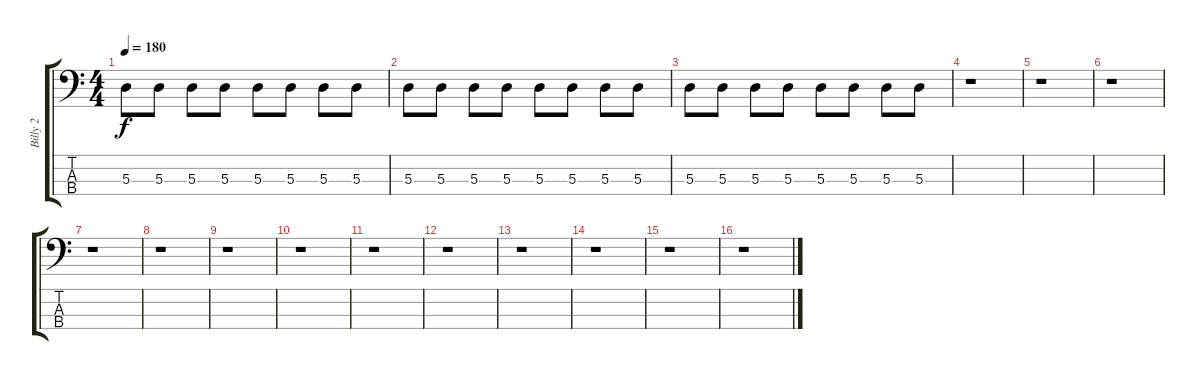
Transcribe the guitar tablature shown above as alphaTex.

\track ("Billy 2" "Billy 2") {instrument electricbassfinger}
\staff {score tabs}
\tuning (G2 D2 A1 E1) {hide}
\ts (4 4)
\tempo 180
\clef f4
\ks c
5.3.8{dy f} 5.3.8 5.3.8 5.3.8 5.3.8 5.3.8 5.3.8 5.3.8 |
5.3.8 5.3.8 5.3.8 5.3.8 5.3.8 5.3.8 5.3.8 5.3.8 |
5.3.8 5.3.8 5.3.8 5.3.8 5.3.8 5.3.8 5.3.8 5.3.8 |
r.1 |
r.1 |
r.1 |
r.1 |
r.1 |
r.1 |
r.1 |
r.1 |
r.1 |
r.1 |
r.1 |
r.1 |
r.1
